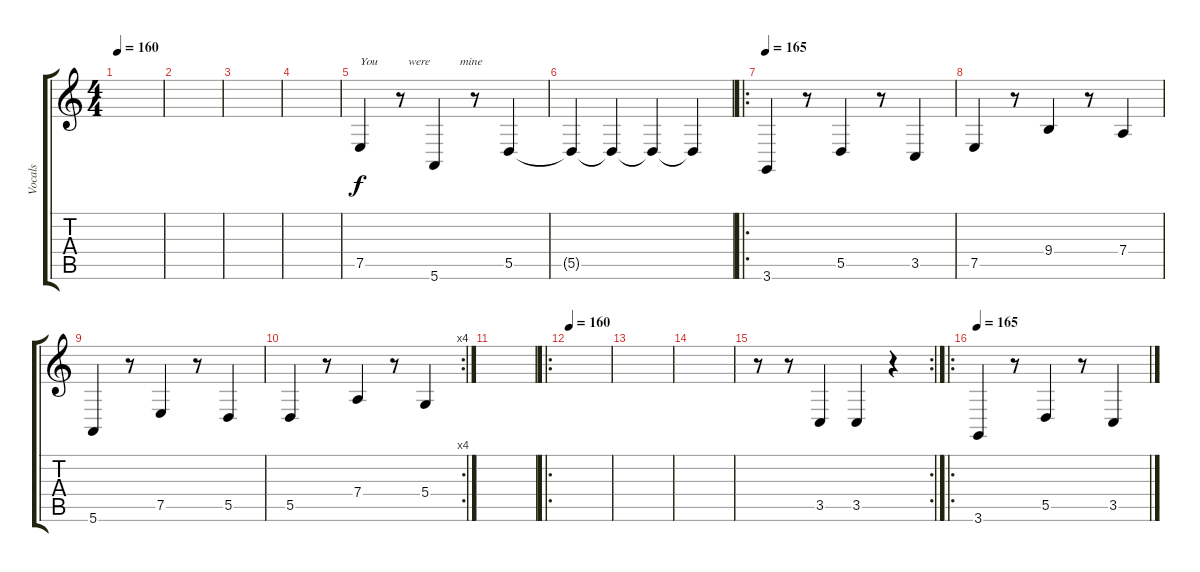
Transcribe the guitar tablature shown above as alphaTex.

\track ("Vocals" "Vocals") {instrument tenorsax}
\staff {score tabs}
\tuning (E4 B3 G3 D3 A2 E2) {hide}
\ts (4 4)
\tempo 160
\clef g2
\ks c
|
|
|
|
7.5.4{txt "You          were          mine"} r.8 5.6.4 r.8 5.5.4 |
5.5{t}.4 5.5{t}.4 5.5{t}.4 5.5{t}.4 |
\ro
\tempo 165
3.6.4 r.8 5.5.4 r.8 3.5.4 |
7.5.4 r.8 9.4.4 r.8 7.4.4 |
5.6.4 r.8 7.5.4 r.8 5.5.4 |
\rc 4
5.5.4 r.8 7.4.4 r.8 5.4.4 |
|
\ro
\tempo 160
|
|
|
\rc 2
r.8 r.8 3.5.4 3.5.4 r.4 |
\ro
\tempo 165
3.6.4 r.8 5.5.4 r.8 3.5.4
